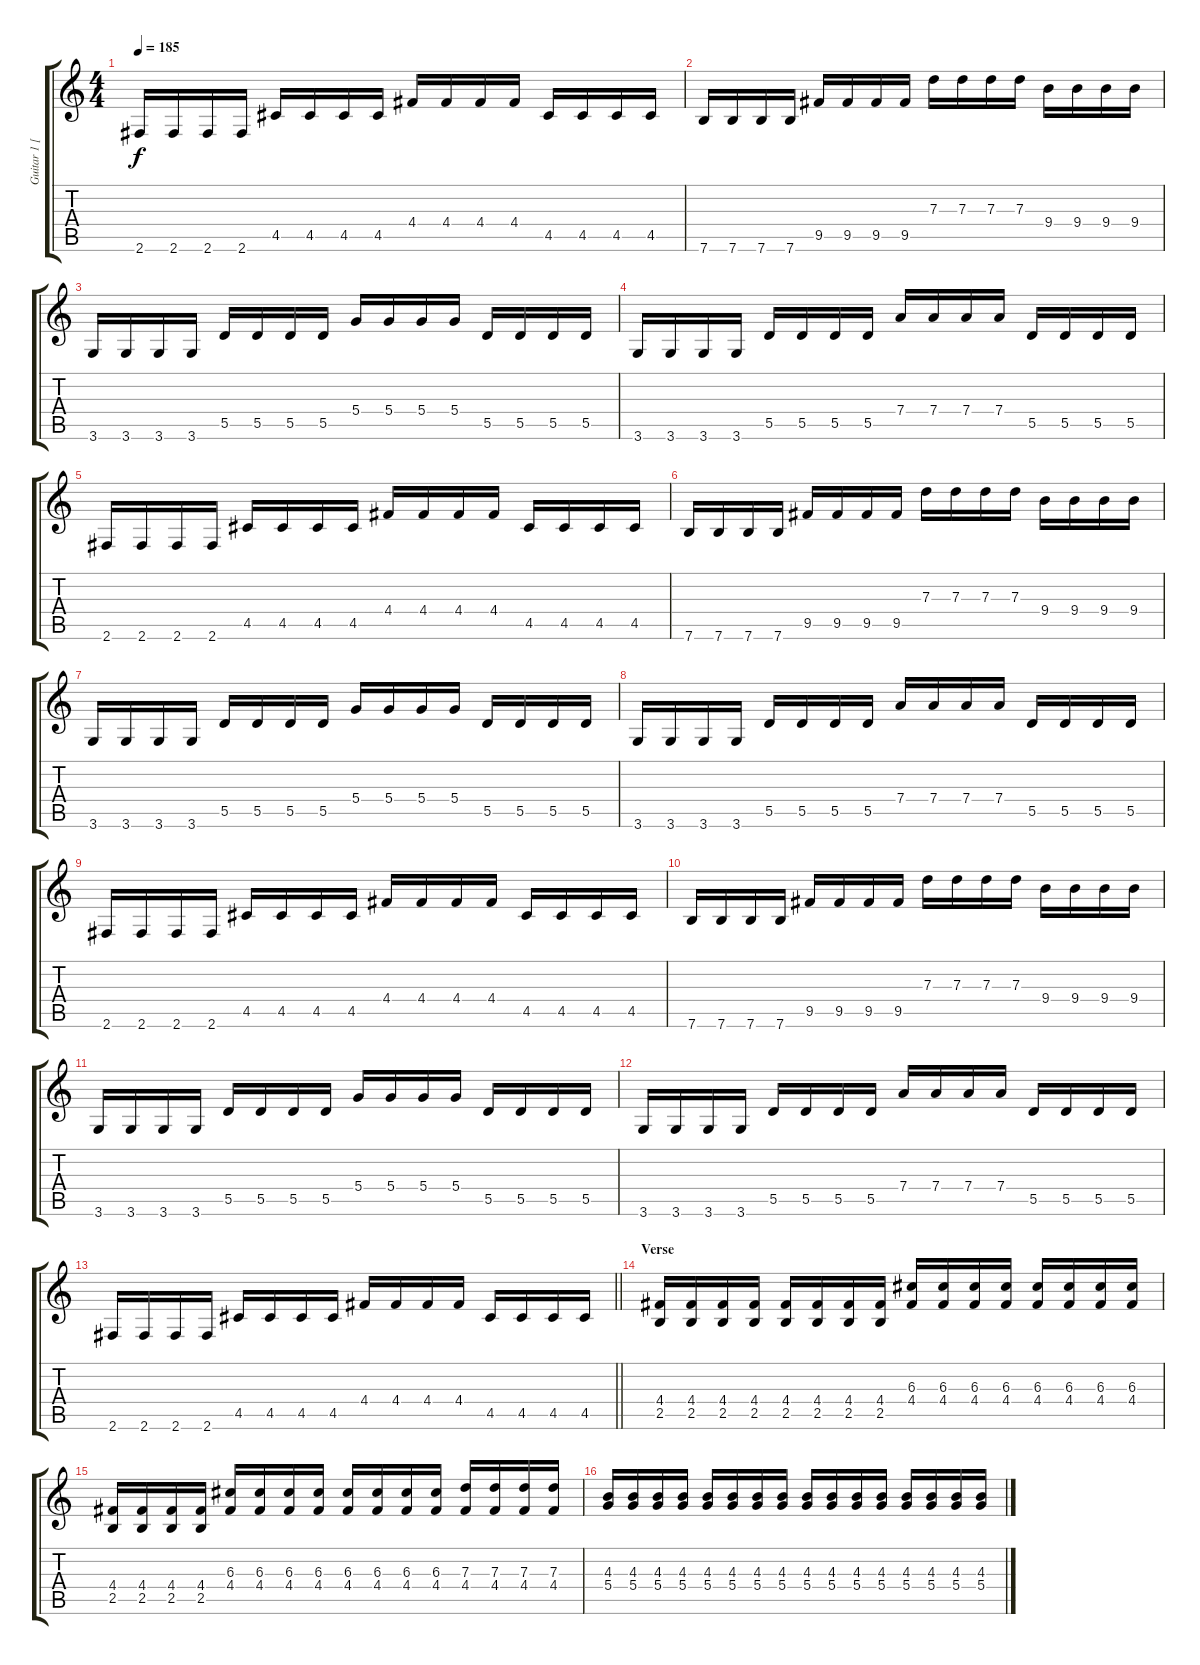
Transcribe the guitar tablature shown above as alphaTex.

\track ("Guitar 1 [Right]" "Guitar 1 [") {instrument distortionguitar}
\staff {score tabs}
\tuning (E4 B3 G3 D3 A2 E2) {hide}
\ts (4 4)
\tempo 185
\clef g2
\ks c
2.6.16{dy f} 2.6.16 2.6.16 2.6.16 4.5.16 4.5.16 4.5.16 4.5.16 4.4.16 4.4.16 4.4.16 4.4.16 4.5.16 4.5.16 4.5.16 4.5.16 |
7.6.16 7.6.16 7.6.16 7.6.16 9.5.16 9.5.16 9.5.16 9.5.16 7.3.16 7.3.16 7.3.16 7.3.16 9.4.16 9.4.16 9.4.16 9.4.16 |
3.6.16 3.6.16 3.6.16 3.6.16 5.5.16 5.5.16 5.5.16 5.5.16 5.4.16 5.4.16 5.4.16 5.4.16 5.5.16 5.5.16 5.5.16 5.5.16 |
3.6.16 3.6.16 3.6.16 3.6.16 5.5.16 5.5.16 5.5.16 5.5.16 7.4.16 7.4.16 7.4.16 7.4.16 5.5.16 5.5.16 5.5.16 5.5.16 |
2.6.16 2.6.16 2.6.16 2.6.16 4.5.16 4.5.16 4.5.16 4.5.16 4.4.16 4.4.16 4.4.16 4.4.16 4.5.16 4.5.16 4.5.16 4.5.16 |
7.6.16 7.6.16 7.6.16 7.6.16 9.5.16 9.5.16 9.5.16 9.5.16 7.3.16 7.3.16 7.3.16 7.3.16 9.4.16 9.4.16 9.4.16 9.4.16 |
3.6.16 3.6.16 3.6.16 3.6.16 5.5.16 5.5.16 5.5.16 5.5.16 5.4.16 5.4.16 5.4.16 5.4.16 5.5.16 5.5.16 5.5.16 5.5.16 |
3.6.16 3.6.16 3.6.16 3.6.16 5.5.16 5.5.16 5.5.16 5.5.16 7.4.16 7.4.16 7.4.16 7.4.16 5.5.16 5.5.16 5.5.16 5.5.16 |
2.6.16 2.6.16 2.6.16 2.6.16 4.5.16 4.5.16 4.5.16 4.5.16 4.4.16 4.4.16 4.4.16 4.4.16 4.5.16 4.5.16 4.5.16 4.5.16 |
7.6.16 7.6.16 7.6.16 7.6.16 9.5.16 9.5.16 9.5.16 9.5.16 7.3.16 7.3.16 7.3.16 7.3.16 9.4.16 9.4.16 9.4.16 9.4.16 |
3.6.16 3.6.16 3.6.16 3.6.16 5.5.16 5.5.16 5.5.16 5.5.16 5.4.16 5.4.16 5.4.16 5.4.16 5.5.16 5.5.16 5.5.16 5.5.16 |
3.6.16 3.6.16 3.6.16 3.6.16 5.5.16 5.5.16 5.5.16 5.5.16 7.4.16 7.4.16 7.4.16 7.4.16 5.5.16 5.5.16 5.5.16 5.5.16 |
\barLineRight lightlight
2.6.16 2.6.16 2.6.16 2.6.16 4.5.16 4.5.16 4.5.16 4.5.16 4.4.16 4.4.16 4.4.16 4.4.16 4.5.16 4.5.16 4.5.16 4.5.16 |
\section ("" "Verse")
(4.4 2.5).16 (4.4 2.5).16 (4.4 2.5).16 (4.4 2.5).16 (4.4 2.5).16 (4.4 2.5).16 (4.4 2.5).16 (4.4 2.5).16 (6.3 4.4).16 (6.3 4.4).16 (6.3 4.4).16 (6.3 4.4).16 (6.3 4.4).16 (6.3 4.4).16 (6.3 4.4).16 (6.3 4.4).16 |
(4.4 2.5).16 (4.4 2.5).16 (4.4 2.5).16 (4.4 2.5).16 (6.3 4.4).16 (6.3 4.4).16 (6.3 4.4).16 (6.3 4.4).16 (6.3 4.4).16 (6.3 4.4).16 (6.3 4.4).16 (6.3 4.4).16 (7.3 4.4).16 (7.3 4.4).16 (7.3 4.4).16 (7.3 4.4).16 |
(4.3 5.4).16 (4.3 5.4).16 (4.3 5.4).16 (4.3 5.4).16 (4.3 5.4).16 (4.3 5.4).16 (4.3 5.4).16 (4.3 5.4).16 (4.3 5.4).16 (4.3 5.4).16 (4.3 5.4).16 (4.3 5.4).16 (4.3 5.4).16 (4.3 5.4).16 (4.3 5.4).16 (4.3 5.4).16
